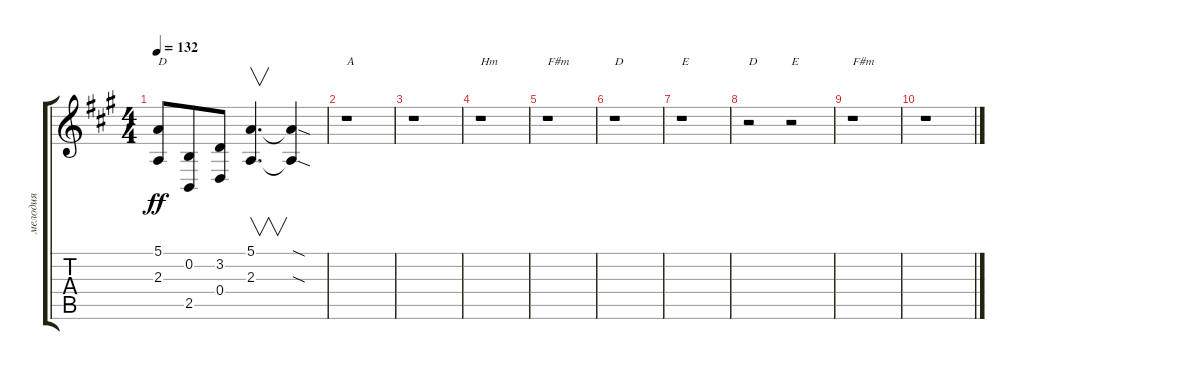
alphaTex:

\track ("мелодия" "мелодия") {instrument accordion}
\staff {score tabs}
\tuning (E4 B3 G3 D3 A2 E2) {hide}
\ts (4 4)
\tempo 132
\clef g2
\ks f#minor
(5.1 2.3).8{txt "D" dy ff} (0.2 2.5).8{beam merge} (3.2 0.4).8 (5.1 2.3).4{v d} (5.1{sod t} 2.3{sod t}).4 |
r.1{txt "A"} |
r.1 |
r.1{txt "Hm"} |
r.1{txt "F#m"} |
r.1{txt "D"} |
r.1{txt "E"} |
r.2{txt "D                                        "} r.2{txt "E"} |
r.1{txt "F#m"} |
r.1
